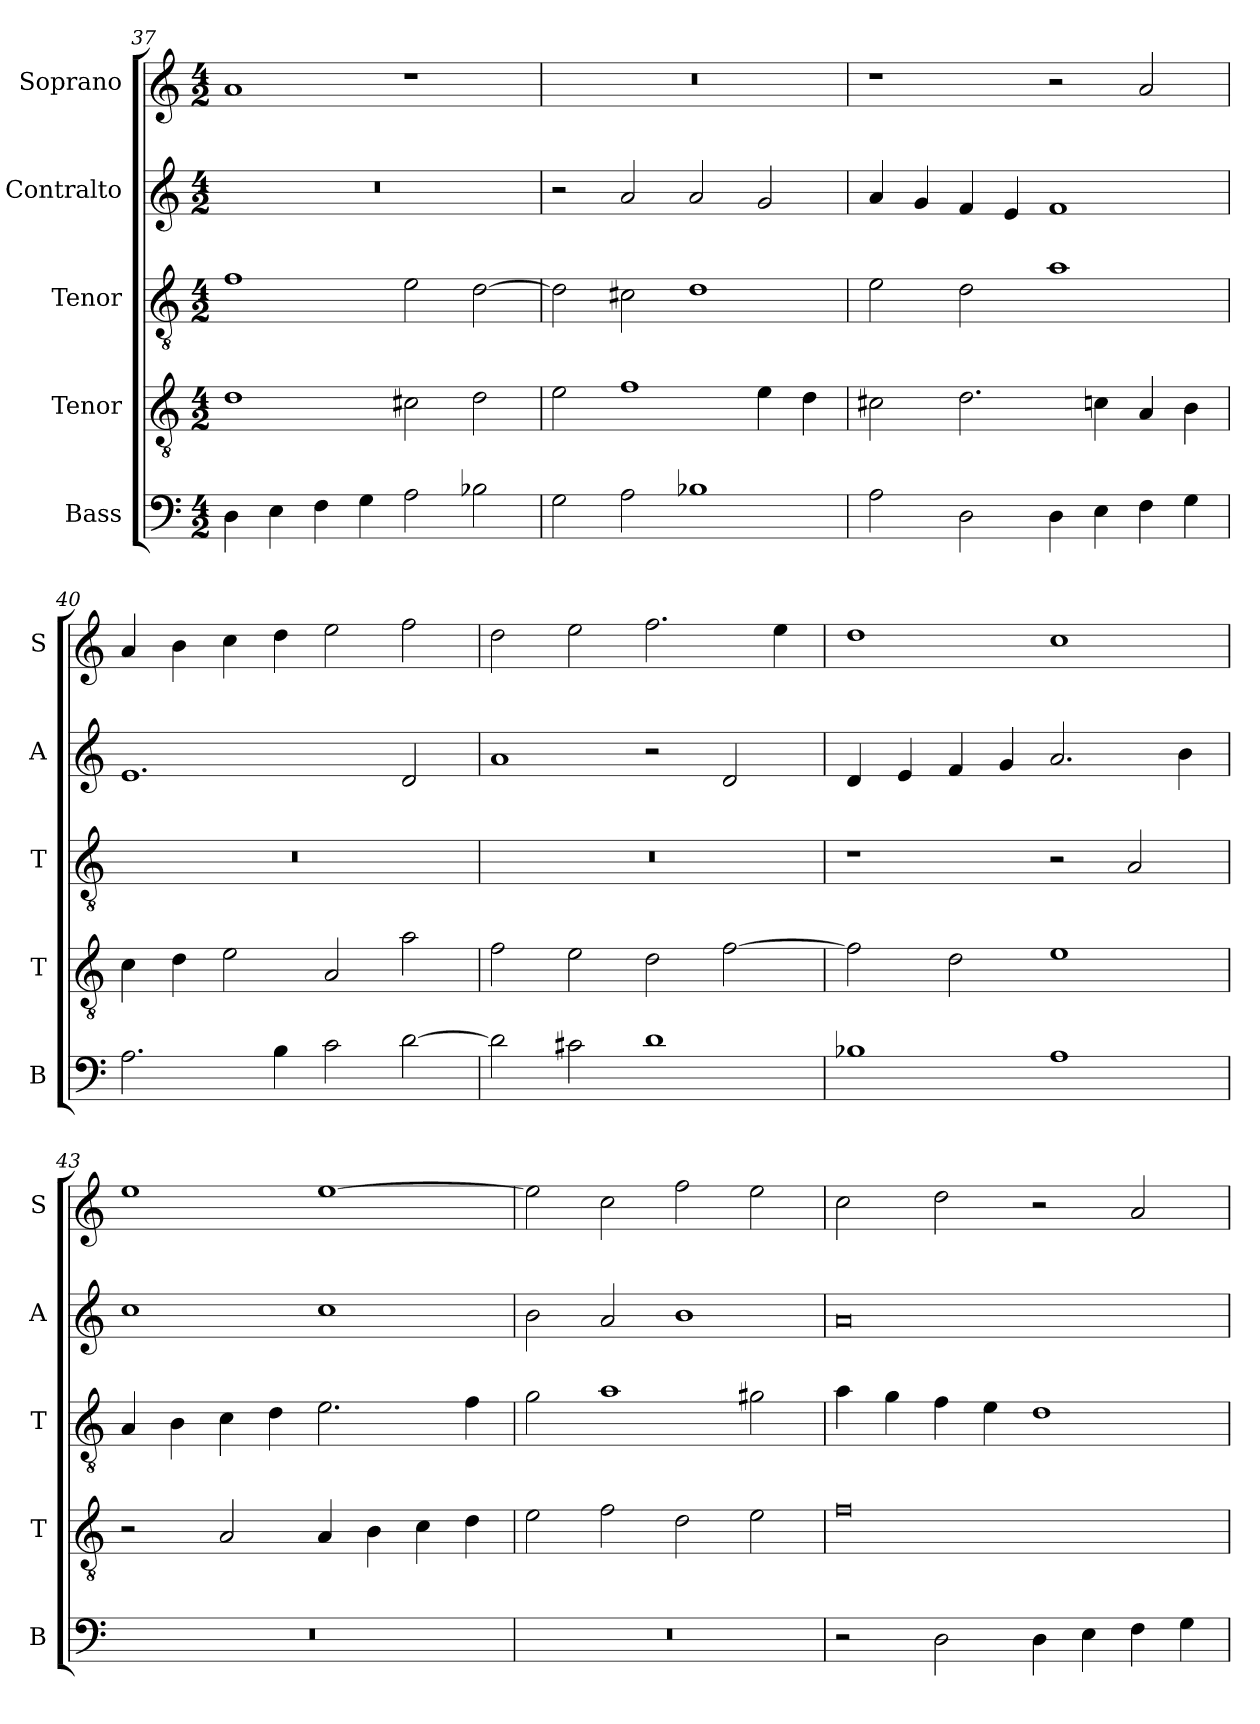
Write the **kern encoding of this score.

**kern	**kern	**kern	**kern	**kern
*part5	*part4	*part3	*part2	*part1
*staff5	*staff4	*staff3	*staff2	*staff1
*I"Bass	*I"Tenor	*I"Tenor	*I"Contralto	*I"Soprano
*I'B	*I'T	*I'T	*I'A	*I'S
*clefF4	*clefGv2	*clefGv2	*clefG2	*clefG2
*k[]	*k[]	*k[]	*k[]	*k[]
*A:aeo	*A:aeo	*A:aeo	*A:aeo	*A:aeo
*M4/2	*M4/2	*M4/2	*M4/2	*M4/2
=37	=37	=37	=37	=37
4D	1d	1f	0r	1a
4E	.	.	.	.
4F	.	.	.	.
4G	.	.	.	.
2A	2c#X	2e	.	1r
2B-X	2d	[2d	.	.
=38	=38	=38	=38	=38
2G	2e	2d]	2r	0r
2A	1f	2c#X	2a	.
1B-X	.	1d	2a	.
.	4e	.	2g	.
.	4d	.	.	.
=39	=39	=39	=39	=39
2A	2c#X	2e	4a	1r
.	.	.	4g	.
2D	2.d	2d	4f	.
.	.	.	4e	.
4D	.	1a	1f	2r
4E	4cn	.	.	.
4F	4A	.	.	2a
4G	4B	.	.	.
=40	=40	=40	=40	=40
2.A	4c	0r	1.e	4a
.	4d	.	.	4b
.	2e	.	.	4cc
4B	.	.	.	4dd
2c	2A	.	.	2ee
[2d	2a	.	2d	2ff
=41	=41	=41	=41	=41
2d]	2f	0r	1a	2dd
2c#X	2e	.	.	2ee
1d	2d	.	2r	2.ff
.	[2f	.	2d	.
.	.	.	.	4ee
=42	=42	=42	=42	=42
1B-X	2f]	1r	4d	1dd
.	.	.	4e	.
.	2d	.	4f	.
.	.	.	4g	.
1A	1e	2r	2.a	1cc
.	.	2A	.	.
.	.	.	4b	.
=43	=43	=43	=43	=43
0r	2r	4A	1cc	1ee
.	.	4B	.	.
.	2A	4c	.	.
.	.	4d	.	.
.	4A	2.e	1cc	[1ee
.	4B	.	.	.
.	4c	.	.	.
.	4d	4f	.	.
=44	=44	=44	=44	=44
0r	2e	2g	2b	2ee]
.	2f	1a	2a	2cc
.	2d	.	1b	2ff
.	2e	2g#X	.	2ee
=45	=45	=45	=45	=45
2r	0f	4a	0a	2cc
.	.	4g	.	.
2D	.	4f	.	2dd
.	.	4e	.	.
4D	.	1d	.	2r
4E	.	.	.	.
4F	.	.	.	2a
4G	.	.	.	.
=	=	=	=	=
*-	*-	*-	*-	*-
